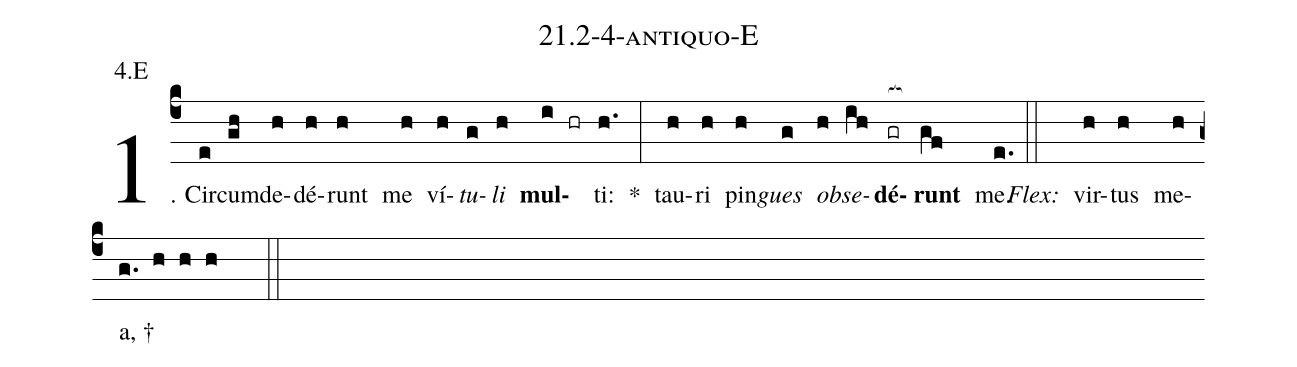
name: 21.2-4-antiquo-E;
annotation: 4.E;
%%
(c4)1. Cir(e)cum(gh)de(h)dé(h)runt(h) me(h) ví(h)<i>tu</i>(g)<i>li</i>(h) <b>mul</b>(i hr)ti:(h.) *(:) tau(h)ri(h) pin(h)<i>gues</i>(g) <i>ob</i>(h)<i>se</i>(ih)<b>dé</b>(gr[ocb:1{])<b>runt</b>(gf[ocb:0}]) me.(e.) (::)
<i>Flex:</i>()  vir(h)tus(h) me(h)a, †(g. h h h  ::)

%E(h) u(g) o(h) u(ih) a(gf) e.(e.) (::)
